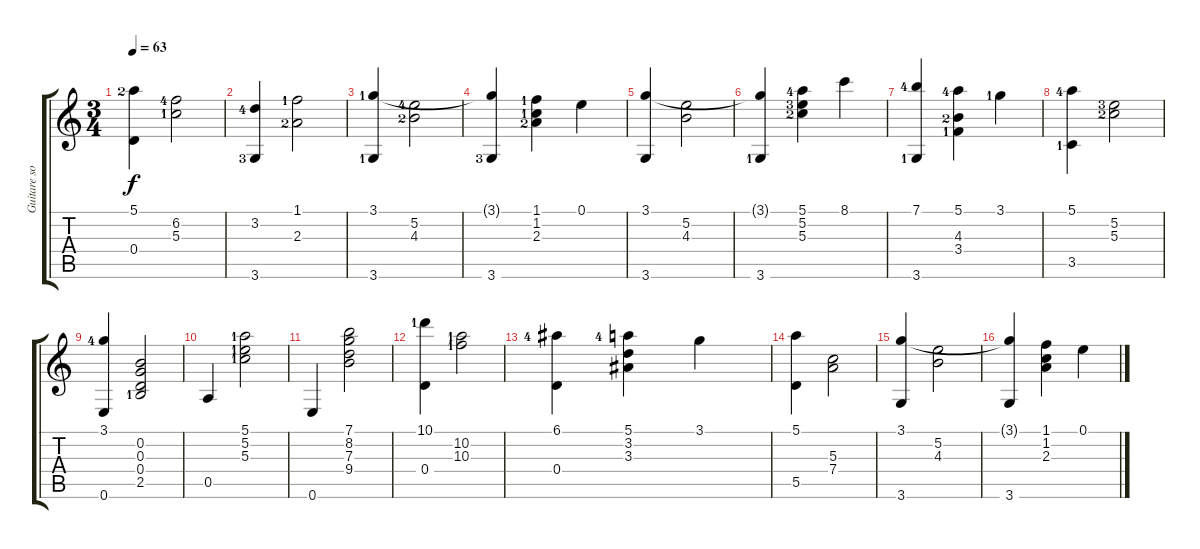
\track ("Guitare solo" "Guitare so") {instrument acousticguitarnylon}
\staff {score tabs}
\tuning (E4 B3 G3 D3 A2 E2) {hide}
\ts (3 4)
\tempo 63
\clef g2
\ks c
(5.1{lf 3} 0.4).4{dy f} (6.2{lf 5} 5.3{lf 2}).2 |
(3.2{lf 5} 3.6{lf 4}).4 (1.1{lf 2} 2.3{lf 3}).2 |
(3.1{lf 2} 3.6{lf 2}).4 (5.2{lf 5} 4.3{lf 3}).2 |
(3.1{t} 3.6{lf 4}).4 (1.1{lf 2} 1.2{lf 2} 2.3{lf 3}).4 0.1.4 |
(3.1 3.6).4 (5.2 4.3).2 |
(3.1{t} 3.6{lf 2}).4 (5.1{lf 5} 5.2{lf 4} 5.3{lf 3}).4 8.1.4 |
(7.1{lf 5} 3.6{lf 2}).4 (5.1{lf 5} 4.3{lf 3} 3.4{lf 2}).4 3.1{lf 2}.4 |
(5.1{lf 5} 3.5{lf 2}).4 (5.2{lf 4} 5.3{lf 3}).2 |
(3.1{lf 5} 0.6).4 (0.2 0.3 0.4 2.5{lf 2}).2 |
0.5.4 (5.1{lf 2} 5.2{lf 2} 5.3{lf 2}).2 |
0.6.4 (7.1 8.2 7.3 9.4).2 |
(10.1{lf 2} 0.4).4 (10.2{lf 2} 10.3{lf 2}).2 |
(6.1{lf 5} 0.4).4 (5.1{lf 5} 3.2 3.3).4 3.1.4 |
(5.1 5.5).4 (5.3 7.4).2 |
(3.1 3.6).4 (5.2 4.3).2 |
(3.1{t} 3.6).4 (1.1 1.2 2.3).4 0.1.4
